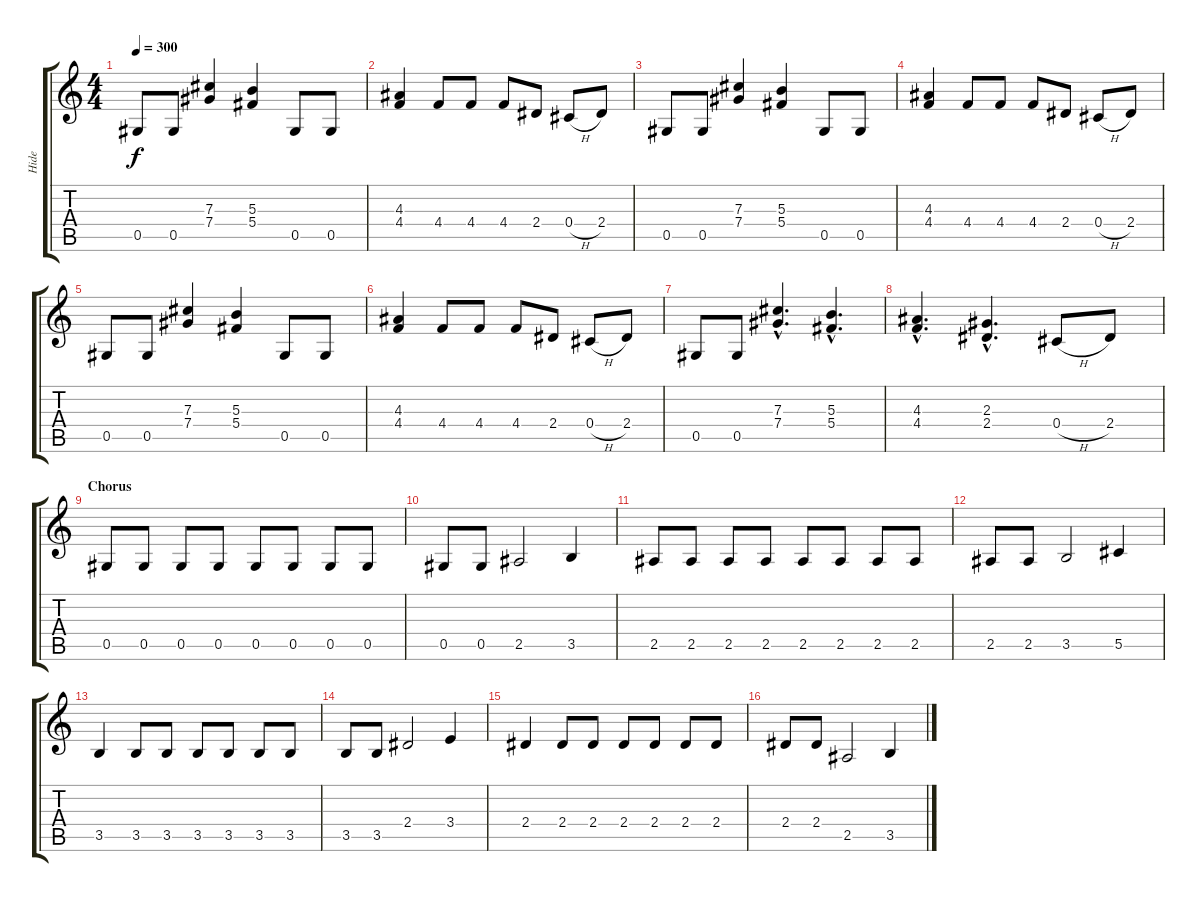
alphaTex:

\track ("Hide" "Hide") {instrument overdrivenguitar}
\staff {score tabs}
\tuning (Eb4 Bb3 Gb3 Db3 Ab2 Eb2) {hide}
\ts (4 4)
\tempo 300
\clef g2
\ks c
0.5.8{dy f} 0.5.8 (7.3 7.4).4 (5.3 5.4).4 0.5.8 0.5.8 |
(4.3 4.4).4 4.4.8 4.4.8 4.4.8 2.4.8 0.4{h}.8 2.4.8 |
0.5.8 0.5.8 (7.3 7.4).4 (5.3 5.4).4 0.5.8 0.5.8 |
(4.3 4.4).4 4.4.8 4.4.8 4.4.8 2.4.8 0.4{h}.8 2.4.8 |
0.5.8 0.5.8 (7.3 7.4).4 (5.3 5.4).4 0.5.8 0.5.8 |
(4.3 4.4).4 4.4.8 4.4.8 4.4.8 2.4.8 0.4{h}.8 2.4.8 |
0.5.8 0.5.8 (7.3{hac} 7.4{hac}).4{d} (5.3{hac} 5.4{hac}).4{d} |
(4.3{hac} 4.4{hac}).4{d} (2.3{hac} 2.4{hac}).4{d} 0.4{h}.8 2.4.8 |
\section ("" "Chorus")
0.5.8 0.5.8 0.5.8 0.5.8 0.5.8 0.5.8 0.5.8 0.5.8 |
0.5.8 0.5.8 2.5.2 3.5.4 |
2.5.8 2.5.8 2.5.8 2.5.8 2.5.8 2.5.8 2.5.8 2.5.8 |
2.5.8 2.5.8 3.5.2 5.5.4 |
3.5.4 3.5.8 3.5.8 3.5.8 3.5.8 3.5.8 3.5.8 |
3.5.8 3.5.8 2.4.2 3.4.4 |
2.4.4 2.4.8 2.4.8 2.4.8 2.4.8 2.4.8 2.4.8 |
2.4.8 2.4.8 2.5.2 3.5.4
